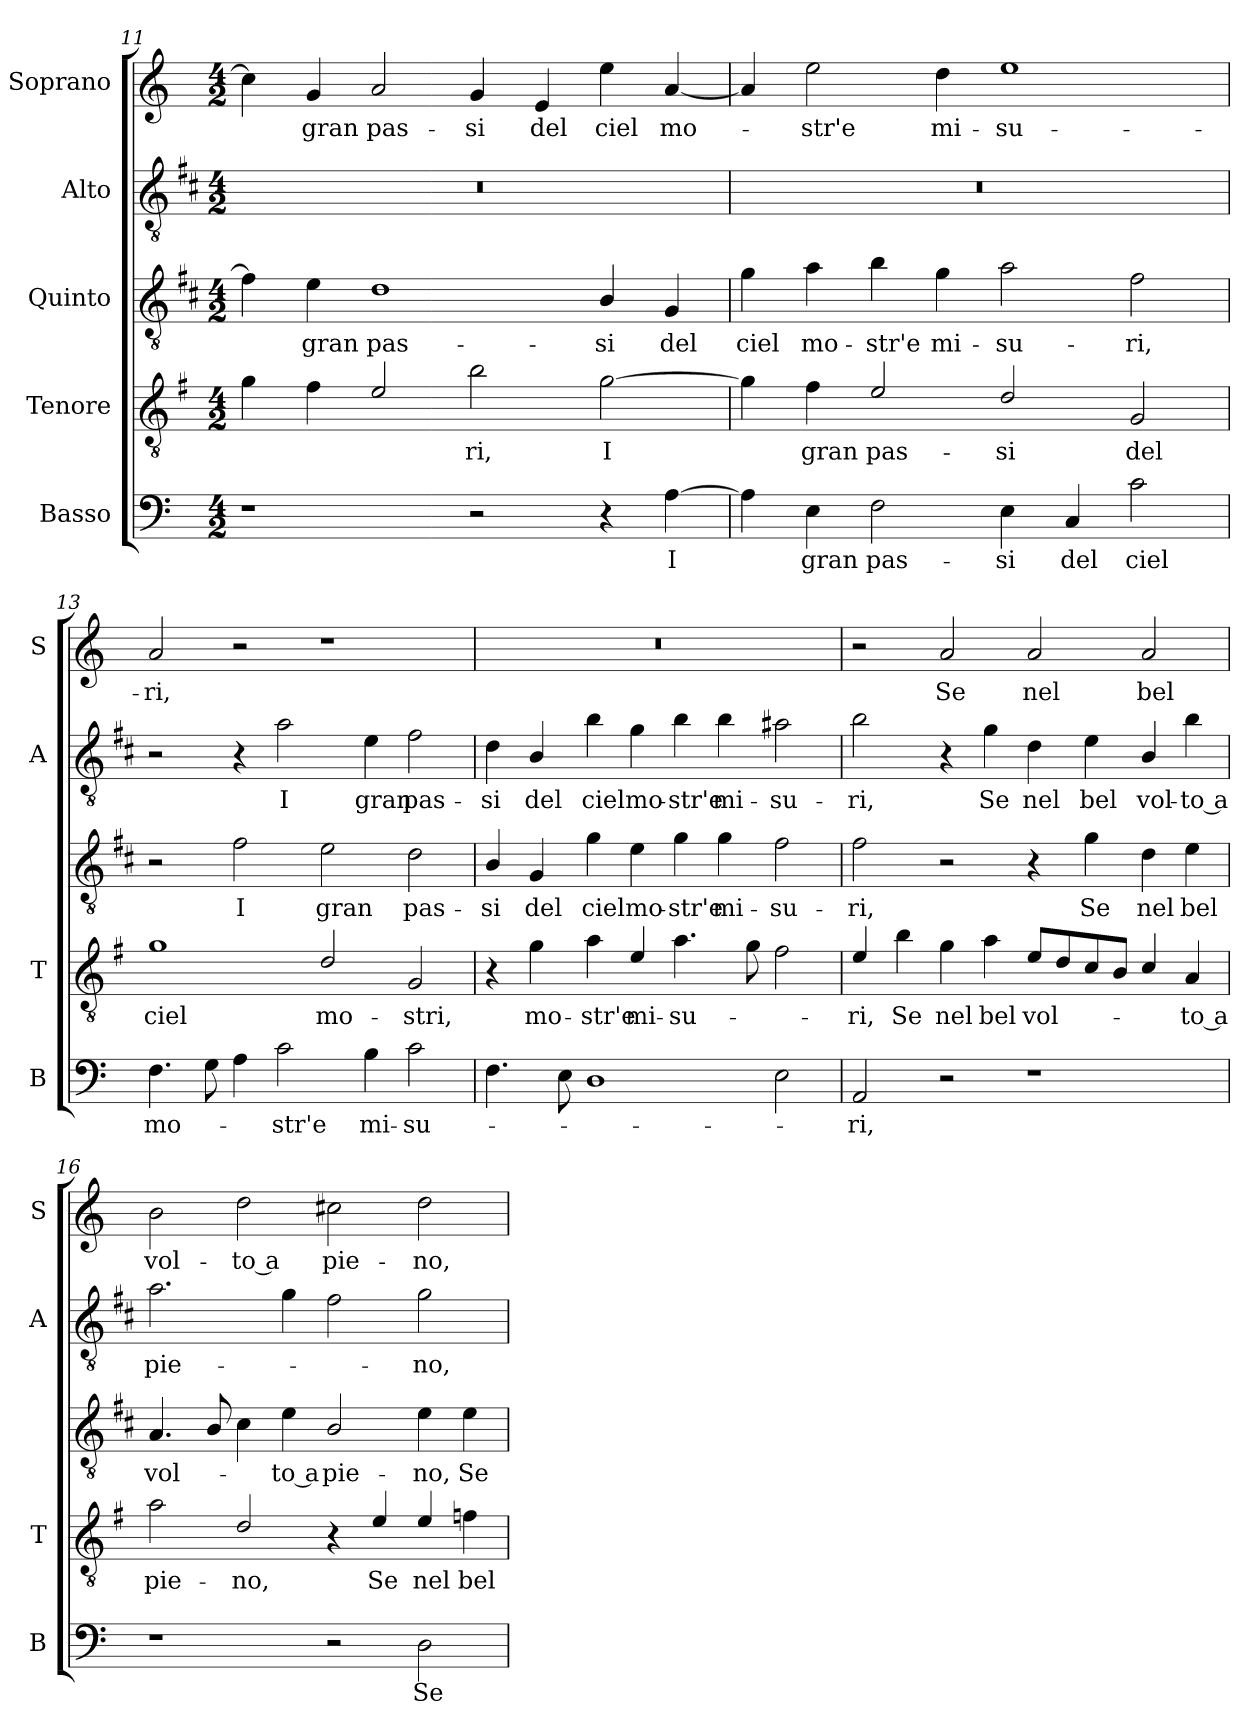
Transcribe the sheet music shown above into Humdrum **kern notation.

**kern	**text	**kern	**text	**kern	**text	**kern	**text	**kern	**text
*part5	*part5	*part4	*part4	*part3	*part3	*part2	*part2	*part1	*part1
*staff5	*staff5	*staff4	*staff4	*staff3	*staff3	*staff2	*staff2	*staff1	*staff1
*I"Basso	*	*I"Tenore	*	*I"Quinto	*	*I"Alto	*	*I"Soprano	*
*I'B	*	*I'T	*	*	*	*I'A	*	*I'S	*
*clefF4	*	*clefGv2	*	*clefGv2	*	*clefGv2	*	*clefG2	*
*	*	*ITrd4c7	*	*ITrd1c2	*	*ITrd1c2	*	*	*
*k[]	*	*k[]	*	*k[]	*	*k[]	*	*k[]	*
*C:	*	*C:	*	*C:	*	*C:	*	*C:	*
*M4/2	*	*M4/2	*	*M4/2	*	*M4/2	*	*M4/2	*
=11	=11	=11	=11	=11	=11	=11	=11	=11	=11
1r	.	4c\	.	4e\]	.	0r	.	4cc\]	.
!	!	!	!	!	!LO:LY:b	!	!	!	!LO:LY:b
.	.	4B\	.	4d\	gran	.	.	4g/	gran
!	!	!	!	!	!LO:LY:b	!	!	!	!LO:LY:b
.	.	2A/	.	1c	pas-	.	.	2a/	pas-
!	!	!	!LO:LY:b	!	!	!	!	!	!LO:LY:b
2r	.	2e\	-ri,	.	.	.	.	4g/	-si
!	!	!	!	!	!	!	!	!	!LO:LY:b
.	.	.	.	.	.	.	.	4e/	del
!	!	!	!LO:LY:b	!	!LO:LY:b	!	!	!	!LO:LY:b
4r	.	[2c\	I	4A/	-si	.	.	4ee\	ciel
!	!LO:LY:b	!	!	!	!LO:LY:b	!	!	!	!LO:LY:b
[4A\	I	.	.	4F/	del	.	.	[4a/	mo-
=12	=12	=12	=12	=12	=12	=12	=12	=12	=12
!	!	!	!	!	!LO:LY:b	!	!	!	!
4A\]	.	4c\]	.	4f\	ciel	0r	.	4a/]	.
!	!LO:LY:b	!	!LO:LY:b	!	!LO:LY:b	!	!	!	!LO:LY:b
4E\	gran	4B\	gran	4g\	mo-	.	.	2ee\	-str'e
!	!LO:LY:b	!	!LO:LY:b	!	!LO:LY:b	!	!	!	!
2F\	pas-	2A/	pas-	4a\	-str'e	.	.	.	.
!	!	!	!	!	!LO:LY:b	!	!	!	!LO:LY:b
.	.	.	.	4f\	mi-	.	.	4dd\	mi-
!	!LO:LY:b	!	!LO:LY:b	!	!LO:LY:b	!	!	!	!LO:LY:b
4E\	-si	2G/	-si	2g\	-su-	.	.	1ee	-su-
!	!LO:LY:b	!	!	!	!	!	!	!	!
4C/	del	.	.	.	.	.	.	.	.
!	!LO:LY:b	!	!LO:LY:b	!	!LO:LY:b	!	!	!	!
2c\	ciel	2C/	del	2e\	-ri,	.	.	.	.
!!LO:PB:g=z
=13	=13	=13	=13	=13	=13	=13	=13	=13	=13
!	!LO:LY:b	!	!LO:LY:b	!	!	!	!	!	!LO:LY:b
4.F\	mo-	1c	ciel	2r	.	2r	.	2a/	-ri,
8G\	.	.	.	.	.	.	.	.	.
!	!	!	!	!	!LO:LY:b	!	!	!	!
4A\	.	.	.	2e\	I	4r	.	2r	.
!	!LO:LY:b	!	!	!	!	!	!LO:LY:b	!	!
2c\	-str'e	.	.	.	.	2g\	I	.	.
!	!	!	!LO:LY:b	!	!LO:LY:b	!	!	!	!
.	.	2G/	mo-	2d\	gran	.	.	1r	.
!	!LO:LY:b	!	!	!	!	!	!LO:LY:b	!	!
4B\	mi-	.	.	.	.	4d\	gran	.	.
!	!LO:LY:b	!	!LO:LY:b	!	!LO:LY:b	!	!LO:LY:b	!	!
2c\	-su-	2C/	-stri,	2c\	pas-	2e\	pas-	.	.
=14	=14	=14	=14	=14	=14	=14	=14	=14	=14
!	!	!	!	!	!LO:LY:b	!	!LO:LY:b	!	!
4.F\	.	4r	.	4A/	-si	4c\	-si	0r	.
!	!	!	!LO:LY:b	!	!LO:LY:b	!	!LO:LY:b	!	!
.	.	4c\	mo-	4F/	del	4A/	del	.	.
8E\	.	.	.	.	.	.	.	.	.
!	!	!	!LO:LY:b	!	!LO:LY:b	!	!LO:LY:b	!	!
1D	.	4d\	-str'e	4f\	ciel	4a\	ciel	.	.
!	!	!	!LO:LY:b	!	!LO:LY:b	!	!LO:LY:b	!	!
.	.	4A/	mi-	4d\	mo-	4f\	mo-	.	.
!	!	!	!LO:LY:b	!	!LO:LY:b	!	!LO:LY:b	!	!
.	.	4.d\	-su-	4f\	-str'e	4a\	-str'e	.	.
!	!	!	!	!	!LO:LY:b	!	!LO:LY:b	!	!
.	.	.	.	4f\	mi-	4a\	mi-	.	.
.	.	8c\	.	.	.	.	.	.	.
!	!	!	!	!	!LO:LY:b	!	!LO:LY:b	!	!
2E\	.	2B\	.	2e\	-su-	2g#X\	-su-	.	.
=15	=15	=15	=15	=15	=15	=15	=15	=15	=15
!	!LO:LY:b	!	!LO:LY:b	!	!LO:LY:b	!	!LO:LY:b	!	!
2AA/	-ri,	4A/	-ri,	2e\	-ri,	2a\	-ri,	2r	.
!	!	!	!LO:LY:b	!	!	!	!	!	!
.	.	4e\	Se	.	.	.	.	.	.
!	!	!	!LO:LY:b	!	!	!	!	!	!LO:LY:b
2r	.	4c\	nel	2rc	.	4r	.	2a/	Se
!	!	!	!LO:LY:b	!	!	!	!LO:LY:b	!	!
.	.	4d\	bel	.	.	4f\	Se	.	.
!	!	!	!LO:LY:b	!	!	!	!LO:LY:b	!	!LO:LY:b
1r	.	8A/L	vol-	4r	.	4c\	nel	2a/	nel
.	.	8G/	.	.	.	.	.	.	.
!	!	!	!	!	!LO:LY:b	!	!LO:LY:b	!	!
.	.	8F/	.	4f\	Se	4d\	bel	.	.
.	.	8E/J	.	.	.	.	.	.	.
!	!	!	!	!	!LO:LY:b	!	!LO:LY:b	!	!LO:LY:b
.	.	4F/	.	4c\	nel	4A/	vol-	2a/	bel
!	!	!	!LO:LY:b	!	!LO:LY:b	!	!LO:LY:b	!	!
.	.	4D/	-to a	4d\	bel	4a\	-to a	.	.
=16	=16	=16	=16	=16	=16	=16	=16	=16	=16
!	!	!	!LO:LY:b	!	!LO:LY:b	!	!LO:LY:b	!	!LO:LY:b
1r	.	2d\	pie-	4.G/	vol-	2.g\	pie-	2b\	vol-
.	.	.	.	8A/	.	.	.	.	.
!	!	!	!LO:LY:b	!	!	!	!	!	!LO:LY:b
.	.	2G/	-no,	4B\	.	.	.	2dd\	-to a
!	!	!	!	!	!LO:LY:b	!	!	!	!
.	.	.	.	4d\	-to a	4f\	.	.	.
!	!	!	!	!	!LO:LY:b	!	!	!	!LO:LY:b
2r	.	4r	.	2A/	pie-	2e\	.	2cc#X\	pie-
!	!	!	!LO:LY:b	!	!	!	!	!	!
.	.	4A/	Se	.	.	.	.	.	.
!	!LO:LY:b	!	!LO:LY:b	!	!LO:LY:b	!	!LO:LY:b	!	!LO:LY:b
2D\	Se	4A/	nel	4d\	-no,	2f\	-no,	2dd\	-no,
!	!	!	!LO:LY:b	!	!LO:LY:b	!	!	!	!
.	.	4B-X\	bel	4d\	Se	.	.	.	.
=	=	=	=	=	=	=	=	=	=
*-	*-	*-	*-	*-	*-	*-	*-	*-	*-
